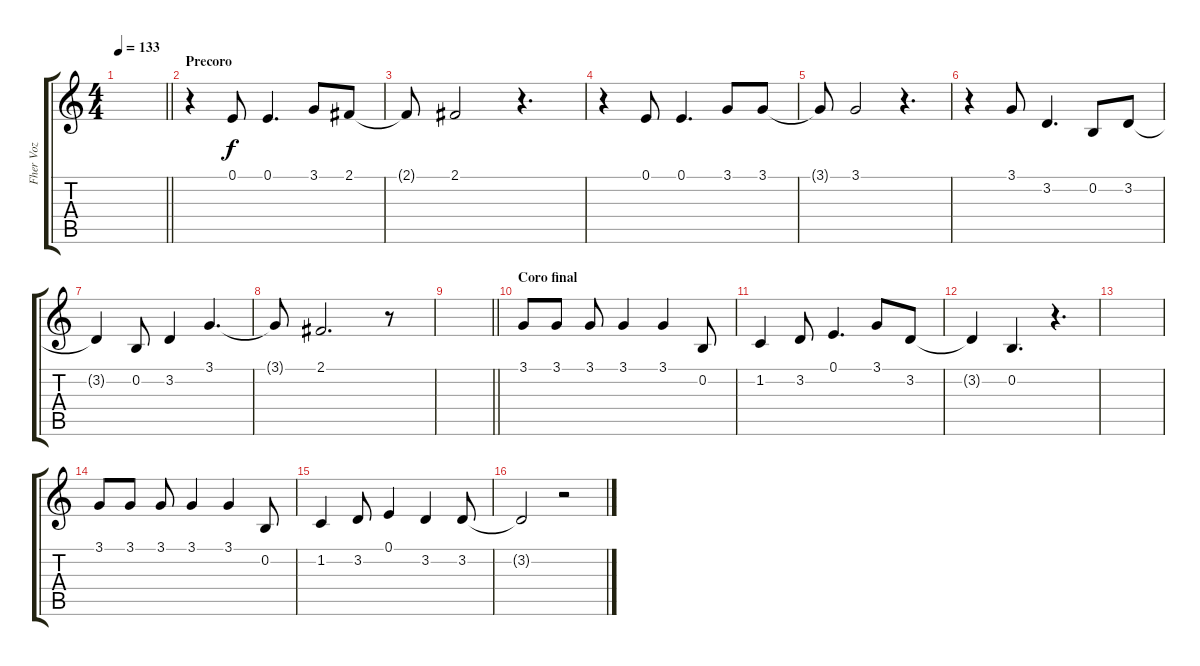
\track ("Fher Voz" "Fher Voz") {instrument flute}
\staff {score tabs}
\tuning (E4 B3 G3 D3 A2 E2) {hide}
\ts (4 4)
\tempo 133
\clef g2
\barLineRight lightlight
\ks c
|
\section ("" "Precoro")
r.4 0.1.8 0.1.4{d} 3.1.8 2.1.8 |
2.1{t}.8 2.1.2 r.4{d} |
r.4 0.1.8 0.1.4{d} 3.1.8 3.1.8 |
3.1{t}.8 3.1.2 r.4{d} |
r.4 3.1.8 3.2.4{d} 0.2.8 3.2.8 |
3.2{t}.4 0.2.8 3.2.4 3.1.4{d} |
3.1{t}.8 2.1.2{d} r.8 |
\barLineRight lightlight
|
\section ("" "Coro final")
3.1.8 3.1.8 3.1.8 3.1.4 3.1.4 0.2.8 |
1.2.4 3.2.8 0.1.4{d} 3.1.8 3.2.8 |
3.2{t}.4 0.2.4{d} r.4{d} |
|
3.1.8 3.1.8 3.1.8 3.1.4 3.1.4 0.2.8 |
1.2.4 3.2.8 0.1.4 3.2.4 3.2.8 |
3.2{t}.2 r.2
